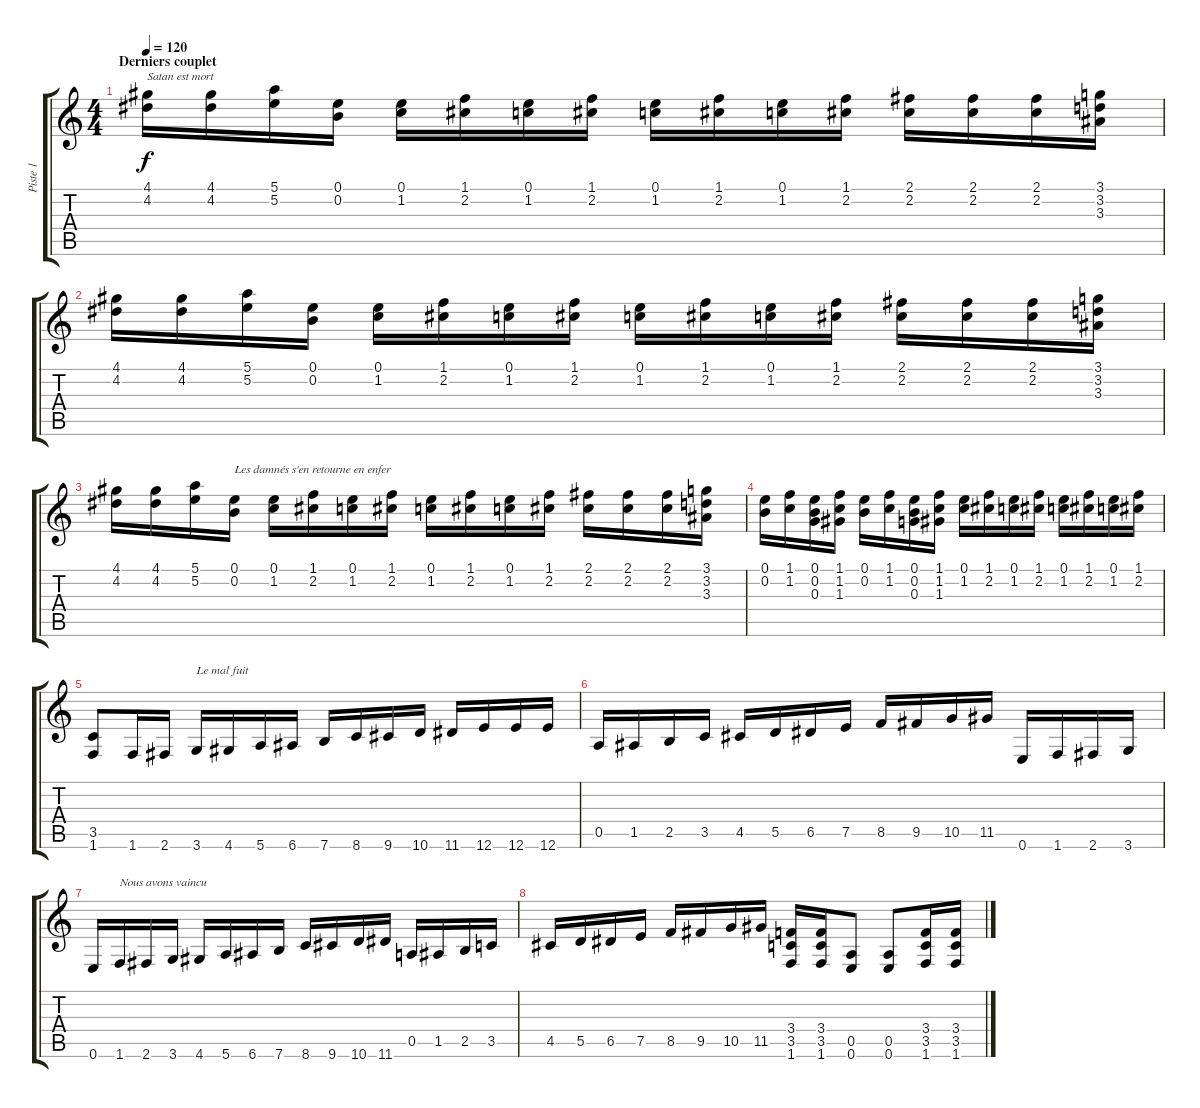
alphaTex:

\track ("Piste 1" "Piste 1") {instrument distortionguitar}
\staff {score tabs}
\tuning (E4 B3 G3 D3 A2 E2) {hide}
\ts (4 4)
\section ("" "Derniers couplet")
\tempo 120
\clef g2
\ks c
(4.1 4.2).16{txt "Satan est mort" dy f} (4.1 4.2).16 (5.1 5.2).16 (0.1 0.2).16 (0.1 1.2).16 (1.1 2.2).16 (0.1 1.2).16 (1.1 2.2).16 (0.1 1.2).16 (1.1 2.2).16 (0.1 1.2).16 (1.1 2.2).16 (2.1 2.2).16 (2.1 2.2).16 (2.1 2.2).16 (3.1 3.2 3.3).16 |
(4.1 4.2).16 (4.1 4.2).16 (5.1 5.2).16 (0.1 0.2).16 (0.1 1.2).16 (1.1 2.2).16 (0.1 1.2).16 (1.1 2.2).16 (0.1 1.2).16 (1.1 2.2).16 (0.1 1.2).16 (1.1 2.2).16 (2.1 2.2).16 (2.1 2.2).16 (2.1 2.2).16 (3.1 3.2 3.3).16 |
(4.1 4.2).16 (4.1 4.2).16 (5.1 5.2).16 (0.1 0.2).16{txt "Les damnés s'en retourne en enfer"} (0.1 1.2).16 (1.1 2.2).16 (0.1 1.2).16 (1.1 2.2).16 (0.1 1.2).16 (1.1 2.2).16 (0.1 1.2).16 (1.1 2.2).16 (2.1 2.2).16 (2.1 2.2).16 (2.1 2.2).16 (3.1 3.2 3.3).16 |
(0.1 0.2).16 (1.1 1.2).16 (0.1 0.2 0.3).16 (1.1 1.2 1.3).16 (0.1 0.2).16 (1.1 1.2).16 (0.1 0.2 0.3).16 (1.1 1.2 1.3).16 (0.1 1.2).16 (1.1 2.2).16 (0.1 1.2).16 (1.1 2.2).16 (0.1 1.2).16 (1.1 2.2).16 (0.1 1.2).16 (1.1 2.2).16 |
(3.5 1.6).8 1.6.16 2.6.16 3.6.16{txt "Le mal fuit"} 4.6.16 5.6.16 6.6.16 7.6.16 8.6.16 9.6.16 10.6.16 11.6.16 12.6.16 12.6.16 12.6.16 |
0.5.16 1.5.16 2.5.16 3.5.16 4.5.16 5.5.16 6.5.16 7.5.16 8.5.16 9.5.16 10.5.16 11.5.16 0.6.16 1.6.16 2.6.16 3.6.16 |
0.6.16 1.6.16{txt "Nous avons vaincu"} 2.6.16 3.6.16 4.6.16 5.6.16 6.6.16 7.6.16 8.6.16 9.6.16 10.6.16 11.6.16 0.5.16 1.5.16 2.5.16 3.5.16 |
4.5.16 5.5.16 6.5.16 7.5.16 8.5.16 9.5.16 10.5.16 11.5.16 (3.4 3.5 1.6).16 (3.4 3.5 1.6).16 (0.5 0.6).8 (0.5 0.6).8 (3.4 3.5 1.6).16 (3.4 3.5 1.6).16
